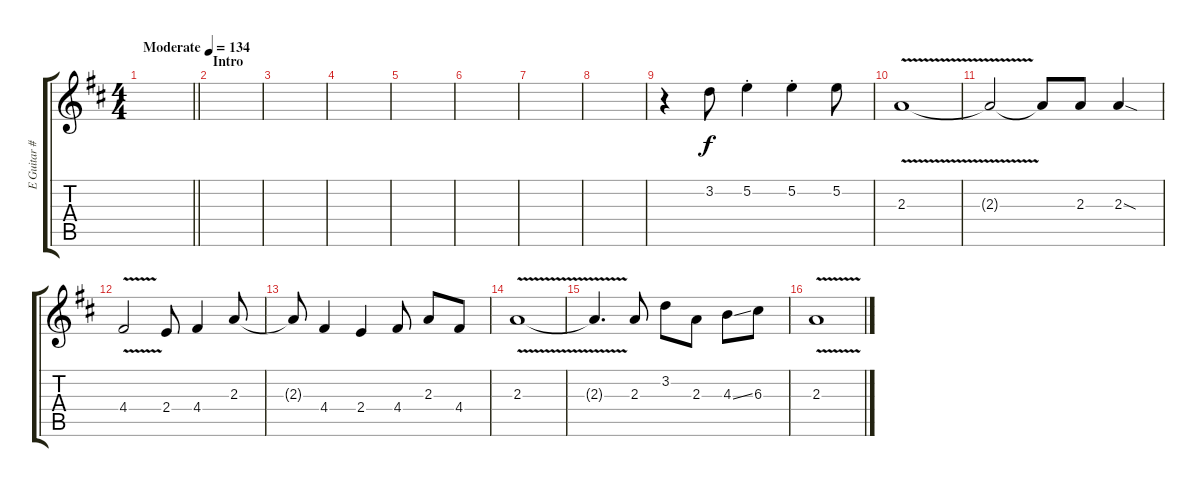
\track ("E Guitar #2" "E Guitar #") {instrument electricguitarjazz}
\staff {score tabs}
\tuning (E4 B3 G3 D3 A2 E2) {hide}
\ts (4 4)
\tempo (134 "Moderate")
\clef g2
\barLineRight lightlight
\ks d
|
\section ("" "Intro")
|
|
|
|
|
|
|
r.4 3.2.8 5.2{st}.4 5.2{st}.4 5.2.8 |
2.3{v}.1 |
2.3{t}.2 2.3{t}.8 2.3.8 2.3{sod}.4 |
4.4{v}.2 2.4.8 4.4.4 2.3.8 |
2.3{t}.8 4.4.4 2.4.4 4.4.8 2.3.8 4.4.8 |
2.3{v}.1 |
2.3{t}.4{d} 2.3.8 3.2.8 2.3.8 4.3{ss}.8 6.3.8 |
2.3{v}.1
